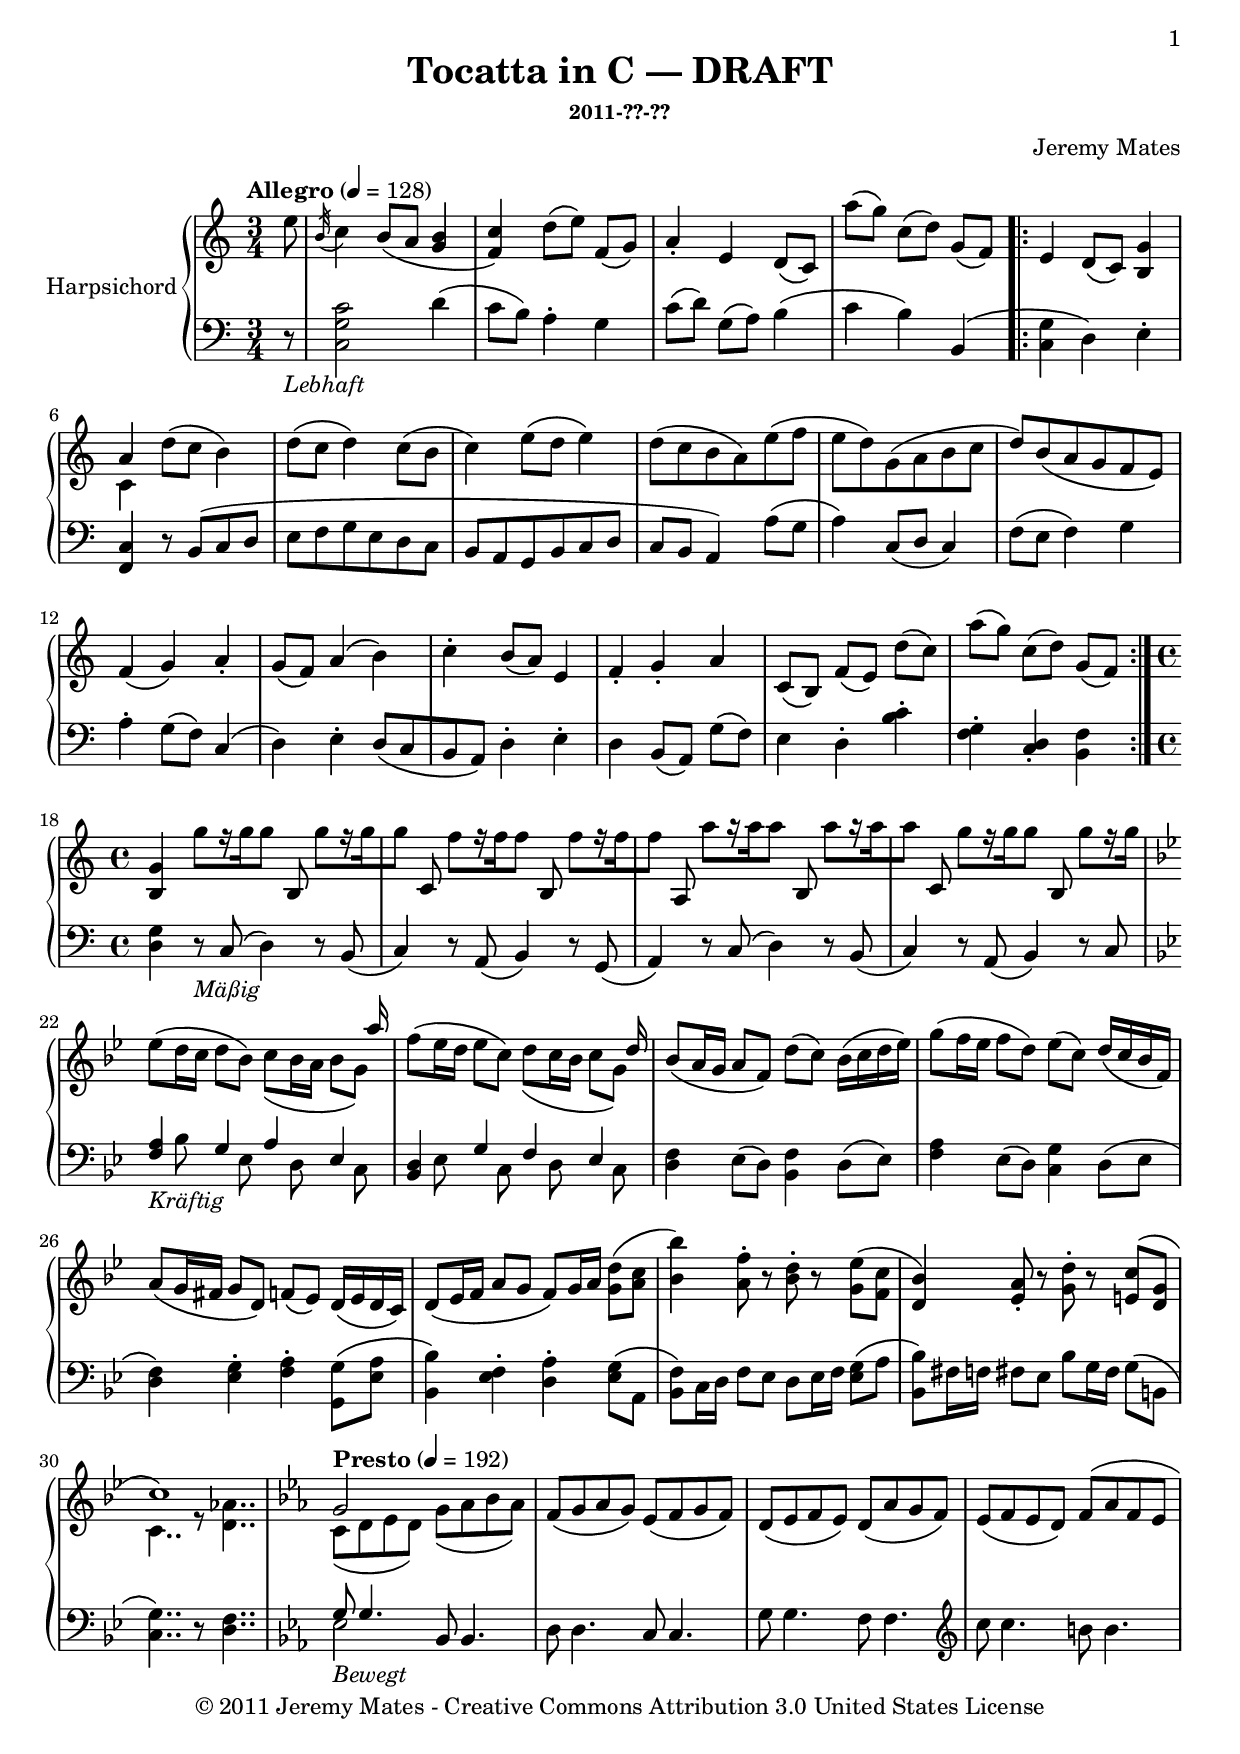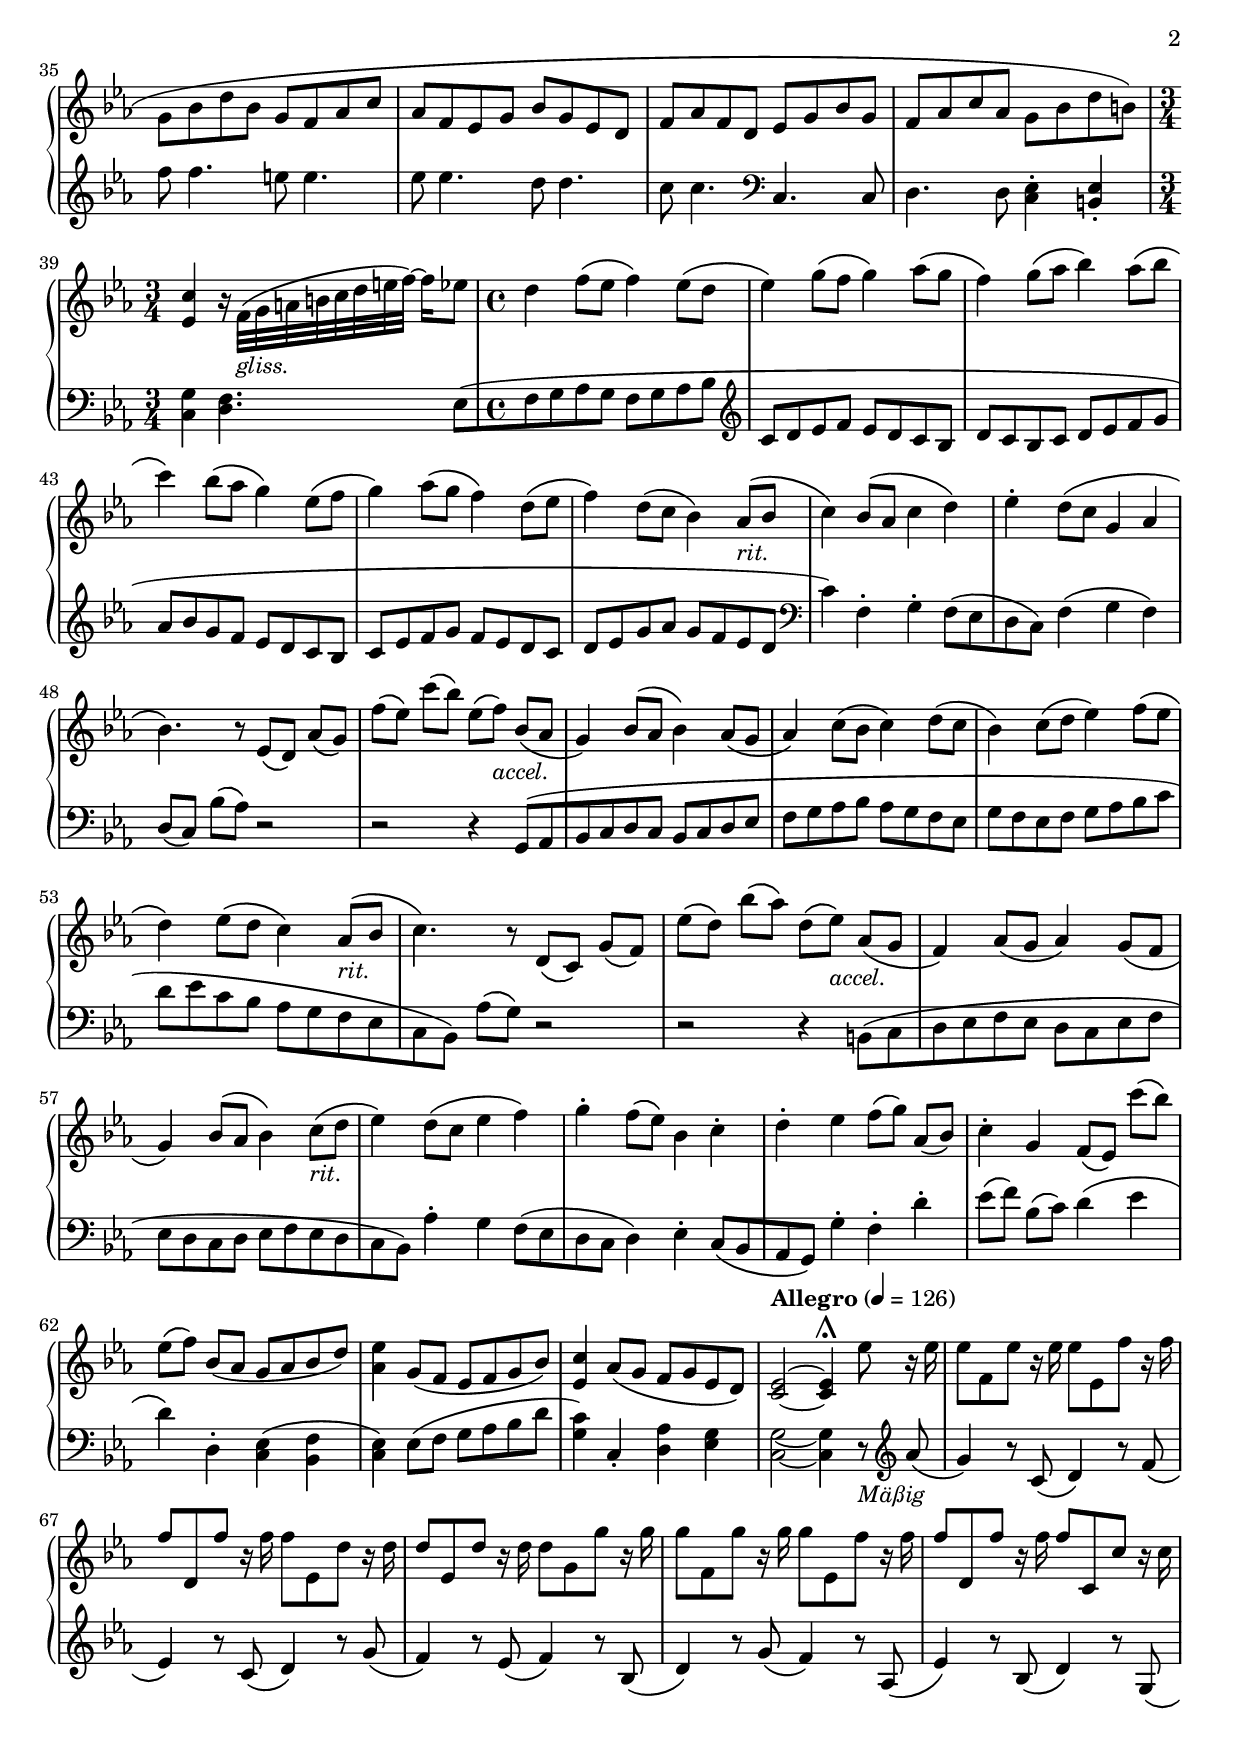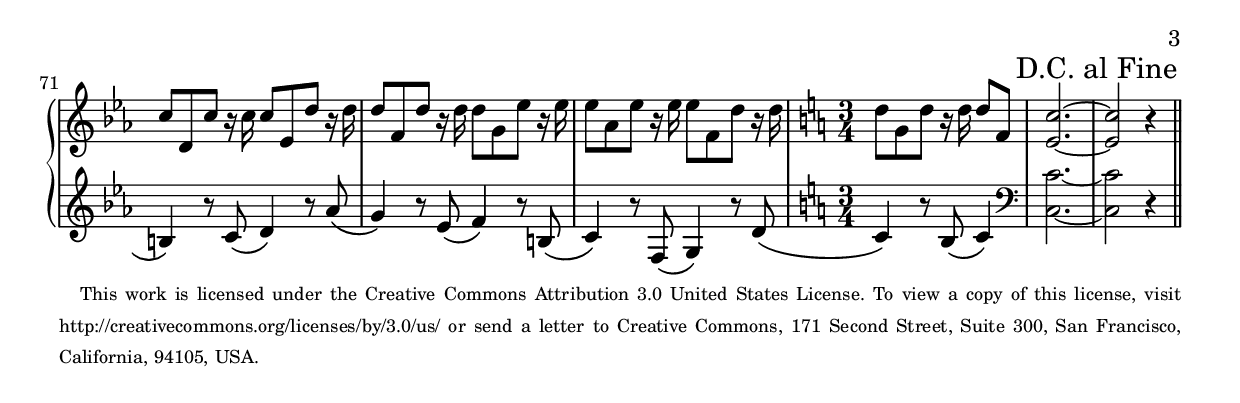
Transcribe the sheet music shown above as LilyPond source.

% LilyPond engraving system - http://www.lilypond.org/
%
% Harpsichord soundfonts (usable via "soundfont /path/to/foo.sf2" in the
% timidity configuration and some fiddling with the lilypond MIDI instrument
% or other methods to adjust the MIDI channels):
%
% http://www.schristiancollins.com/generaluser.php
% http://www.realmac.info/hpschd2.htm

\version "2.12.3"

% http://www.mail-archive.com/lilypond-user@gnu.org/msg38823.html
\include "articulate.ly"

#(define-markup-list-command (paragraph layout props args) (markup-list?)
 (interpret-markup-list layout props
   (make-justified-lines-markup-list (cons (make-hspace-markup 2) args))))

\header {
  title = "Tocatta in C — DRAFT"
  composer = "Jeremy Mates"
  subsubtitle = "2011-??-??"
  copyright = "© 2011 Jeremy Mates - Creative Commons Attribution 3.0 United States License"
}

firstBitUpper = \relative c'' {
  \key c \major
  \time 3/4

  \partial 8 e8 |

  \acciaccatura b32 c4 b8\( a <g b>4 |
  <f c'>4\) d'8[\( e]\) f,\( g\) |
  a4-. e d8\( c\) |
  a''[\( g]\) c,[\( d]\) g,\( f\) |

  \repeat volta 2 {
    e4 d8\( c\) <b g'>4 |
    << { a' } \\ { c, } >> d'8\( c b4\) |
    d8\( c d4\) c8\( b |
    c4\) e8\( d e4\) |
  
    d8\( c b a\) e'\( f |
    e d\) g,\( a b c |
    d\) b\( a g f e\) |
    f4\( g\) a-. |
  
    g8\( f\) a4\( b\) |
    c4-. b8\( a\) e4 |
    f4-. g-. a |
    c,8[\( b]\) f'[\( e]\) d'[\( c]\) |
  
    a'8[\( g]\) c,[\( d]\) g,[\( f]\) |
  }
}

firstBitLower = \relative c {
  \key c \major
  \partial 8 r8_\markup { \italic "Lebhaft" }

  < c g' c >2 d'4\( |
  c8 b\) a4-. g |
  c8[\( d]\) g,\( a\) b4\( |
  c4 b\) \tieDown b,\( |

  \repeat volta 2 {
    <c g'> d\) e-. |
    <f, c'>4 r8 b\( c d |
    e8 f g e d c |
    b a g b c d |
  
    c b a4\) a'8\( g |
    a4\) c,8\( d c4\) |
    f8\( e f4\) g |
    a4-. g8\( f\) c4\( |
  
    d\) e-. d8[\( c |
    b a]\) d4-. e-. |
    d4 b8[\( a]\) g'\( f\) |
    e4 d-. <b' c>-. |
  
    <f g>4-. <c d>-. <b f'> |
  }
}

secondBitUpper = \relative c' {
  \time 4/4
 
  <b g'>4 g''8[ r16 g g8] b,, g''[ r16 g |
  g8] c,, f'[   r16 f f8] b,, f''[ r16 f |
  f8] a,, a''[  r16 a a8] b,, a''[ r16 a |
  a8] c,, g''[  r16 g g8] b,, g''[ r16 g] |

  \key bes \major

  ees8\( d16  c d8 bes\) << { s4 s8 s16 a' } \\ { c,8\( bes16 a bes8 g\) } >> |
  f'8\( ees16 d ees8 c\) << { s4 s8 s16 d }  \\ { d8\( c16 bes c8 g\) } >> |
  bes8\( a16  g a8  f\) d'\( c\) bes16\( c d ees\) |
  g8\( f16  ees f8  d\) ees\( c\)  d16\( c bes f\) |

  a8\( g16  fis g8  d\) f\( ees\) d16\( ees d c\) |
  d8\( ees16 f   a8 g f\) g16   a   <d g,>8\( <c a>8 |
  <bes bes'>4\) <a f'>8-. r <bes d>-. r <g ees'>\( <f c'> |
  <d bes'>4\) <ees a>8-. r <g d'>-. r << { <e c'>\( <d g> } \\ { s4 } >> |

  << { c'1\) } \\
     { c,4.. r8 <d aes'>4.. } >> |
}

secondBitLower = \relative c {
  \time 4/4

  <g' d>4 r8_\markup { \italic "Mäßig" } c,\( d4\) r8 b\( |
  c4\) r8 a\( b4\) r8 g\( |
  a4\) r8 c\( d4\) r8 b\( |
  c4\) r8 a\( b4\) r8 c |

  \key bes \major

  << { <f a>4_\markup { \italic "Kräftig" } g a ees }
  \\ { s8 bes' s ees, s d  s c } >> |
  << { <bes d>4 g' f ees } \\ { s8 ees  s c    s d  s c } >> |
  <d f>4 ees8\( d\) <bes f'>4 d8\( ees\) |
  <f a>4 ees8\( d\) <c g'>4 d8\( ees |

  <d f>4\) <ees g>-. <f a>-. <g, g'>8\( <a' ees> |
  <bes, bes'>4\) <ees f>-. <d a'>-. <ees g>8\( a, |
  <bes f'>8\) c16 d f8 ees d ees16 f <ees g>8\( a |  
  <bes bes,>8\) fis16 f fis8 ees8 bes' g16 fis g8\( b, |

  <c g'>4..\) r8 <d f>4.. |
}

thirdBitUpper = \relative c' {
  << { g'2 } \\ { c,8\( d ees d\)  g\( aes bes aes\) } >> |
  f8\( g aes g\)  ees\( f g f\) |
  d8\( ees f ees\)  d\( aes' g f\) |
  ees8\( f ees d\)  f\( aes f ees |
  g8 bes d bes  g f aes c |
  aes8 f ees g  bes g ees d |
  f8 aes f d    ees g bes g |
  f8 aes c aes  g bes d b\) |

  \set Score.tempoHideNote = ##t

  \time 3/4
  <ees, c'>4 r16
  \tempo 4=144 f32[\(_\markup { \italic "gliss." } g a b c d e f]~\)
  \tempo 4=192 f16 ees8 |
  \time 4/4
  d4  f8\( ees f4\)  ees8\( d | 
  ees4\)  g8\( f g4\)  aes8\( g |
  f4\)  g8\( aes bes4\)  aes8\( bes |
  c4\)  bes8\( aes g4\)  ees8\( f |
  g4\)  aes8\( g f4\)  d8\( ees |
  f4\)  d8\( c bes4\)
  \tempo 4=186 aes8\(_\markup { \italic "rit." } bes |

  \tempo 4=180 c4\) bes8\( aes c4 d\) |
  ees4-. d8\( c g4 aes |
  bes4.\) r8  ees,8[\( d]\) aes'[\( g]\) |
  f'8[\( ees]\) c'[\( bes]\) ees,[\( f]\)_\markup { \italic "accel." }
  \tempo 4=186 bes,\( aes |
  \tempo 4=192 g4\)  bes8\( aes bes4\)  aes8\( g |
  aes4\)  c8\( bes c4\)  d8\( c |
  bes4\)  c8\( d ees4\)  f8\( ees |
  d4\)  ees8\( d c4\)
  \tempo 4=186 aes8\(_\markup { \italic "rit." } bes |

  \tempo 4=180 c4.\) r8  d,8[\( c]\) g'\( f\) |
  ees'8[\( d]\) bes'8[\( aes]\) d,[\( ees]\)_\markup { \italic "accel." }
  \tempo 4=186 aes,\( g | 
  \tempo 4=192 f4\)  aes8\( g aes4\)  g8\( f |
  g4\)  bes8\( aes bes4\)
  \tempo 4=186 c8\(_\markup { \italic "rit." } d |
  \tempo 4=180 ees4\) d8\( c  ees4 f\) |
  g4-. f8\( ees\) bes4 c-. |
  d4-. ees f8[\( g]\) aes,\( bes\) |
  c4-. g f8[\( ees]\) c''[\( bes]\) |
  ees,8[\( f]\) bes,\( aes g aes bes d\) |
  <ees aes,>4 g,8\( f ees f g bes\) |
  <ees, c'>4 aes8\( g f g ees d\) |

  \set Score.tempoHideNote = ##f
}

thirdBitLower = \relative c' {
  << { g8 g4. } \\ { ees2_\markup { \italic "Bewegt" } } >>  bes8 bes4. |
  d8 d4.  c8 c4. |
  g'8 g4. f8  f4. |
  \clef treble c''8 c4.  b8 b4. |
  f'8 f4.  e8 e4. |
  ees8 ees4.  d8 d4. |
  c8 c4.  \clef bass c,,4. c8 |
  d4. d8  <c ees>4-. <b ees>4-. |

  <c g'>4  <d f>4.  ees8[\( |   % gliss lower
  f8 g aes g]  f g aes bes |
  \clef treble c8 d ees f  ees d c bes |
  d8 c bes c  d ees f g |
  aes8 bes g f  ees d c bes |
  c8 ees f g  f ees d c |
  d8 ees g aes  g f ees d |

  \clef bass c4\)  f,4-. g-. f8[\( ees |
  d8 c]\) f4\( g f\) |
  d8[\( c]\) bes'\( aes\)  r2 |
  r2 r4 g,8[\( aes |
  bes8 c d c]  bes c d ees |
  f8 g aes bes  aes g f ees |
  g8 f ees f  g aes bes c |
  d8 ees c bes  aes[ g f ees |

  c8 bes]\) aes'[\( g]\)  r2 |
  r2 r4 b,8[\( c |
  d8 ees f ees]  d c ees f |
  ees8 d c d  ees[ f ees d |
  c8 bes]\)  aes'4-. g f8[\( ees |
  d8 c] d4\) ees-. c8[\( bes |
  aes8 g]\) g'4-. f-. d'-. |
  ees8[\( f]\) bes,\( c\) d4\( ees |
  d4\) d,4-. <c ees>\( <bes f'> |
  <c ees>4\) ees8\( f g aes bes d |
  <g, c>4\)  c,-. <d aes'> <ees g> |
}

fourthBitUpper = \relative c' {
  <c ees>2~ \set Score.tempoHideNote = ##t
    \tempo 4=96 <c ees>4\shortfermata \tempo 4=126
% TODO cannot use [] as previously, as rendering runs off egde of page :(
                                  ees'8 r16 ees |
  ees8  f,  ees'  r16 ees ees8 ees, f'  r16 f  |
  f8    d,  f'    r16 f   f8   ees, d'  r16 d |
  d8    ees, d'   r16 d   d8   g,   g'  r16 g |

  g8    f,  g'    r16 g   g8   ees, f'  r16 f |
  f8    d,  f'    r16 f   f8   c,   c'  r16 c |
  c8    d,  c'    r16 c   c8   ees, d'  r16 d  |
  d8    f,  d'    r16 d   d8   g,  ees' r16 ees |

  ees8  aes, ees' r16 ees ees8 f,   d'  r16 d  |
  \time 3/4 \key c \major
  d8    g,  d'    r16 d  d8 f, |
  <e c'>2.~ |
  <e c'>2 r4

  \set Score.tempoHideNote = ##f
}

fourthBitLower = \relative c {
  <c g'>2~ <c g'>4 r8_\markup { \italic "Mäßig" }
    \clef treble aes''8\( |
  g4\)    r8 c,\(  d4\) r8 f\(   |
  ees4\)  r8 c\(   d4\) r8 g\(   |
  f4\)    r8 ees\( f4\) r8 bes,\( |

  d4\)    r8 g\(   f4\) r8 aes,\( |
  ees'4\) r8 bes\( d4\) r8 g,\(   |
  b4\)    r8 c\(   d4\) r8 aes'\( |
  g4\)    r8 ees\( f4\) r8 b,\(  |

  c4\)    r8 f,8\( g4\) r8 d'\( |
  \time 3/4 \key c \major
  c4\)    r8 b\(   c4\) \clef bass |
  <c, c'>2.~ |
  <c c'>2 r4
}

upper = {
  \clef treble

  % tempo choices via http://bachscholar.com/table_3a.html
  \tempo "Allegro" 4=128
  \firstBitUpper

  \set Score.tempoHideNote = ##t
  \tempo 4=126
  \secondBitUpper
  \set Score.tempoHideNote = ##f

  \key c \minor
  \tempo "Presto" 4=192
  \thirdBitUpper

  \tempo "Allegro" 4=126
  \fourthBitUpper
  \bar "||"
  \override Score.RehearsalMark #'self-alignment-X = #RIGHT
  \mark "D.C. al Fine"
}

lower = {
  \clef bass

  \firstBitLower
  \secondBitLower
  \key c \minor
  \thirdBitLower
  \fourthBitLower
  \bar "||"
}

theMusic = {
  \new PianoStaff <<
    \set PianoStaff.instrumentName = #"Harpsichord"
    \set PianoStaff.midiInstrument = #"Harpsichord"
    \new Staff = "upper" \upper
    \new Staff = "lower" \lower
  >>
}

\book {
  \paper {
    oddHeaderMarkup = \markup \fill-line {
      "" \fromproperty #'page:page-number-string }
    evenHeaderMarkup = \markup \fill-line {
      "" \fromproperty #'page:page-number-string }
  }
\score {
  \theMusic
  \layout {
    % as otherwise long instrument name clipped by margin
    indent = 2.3\cm
  }
}
\score {
  \unfoldRepeats \articulate {
    \theMusic
  }
  \midi { }
}
  \markuplines { \paragraph { \tiny     {
This work is licensed under the Creative Commons Attribution 3.0 United
States License. To view a copy of this license, visit
http://creativecommons.org/licenses/by/3.0/us/ or send a letter to
Creative Commons, 171 Second Street, Suite 300, San Francisco,
California, 94105, USA.
} } }
}
